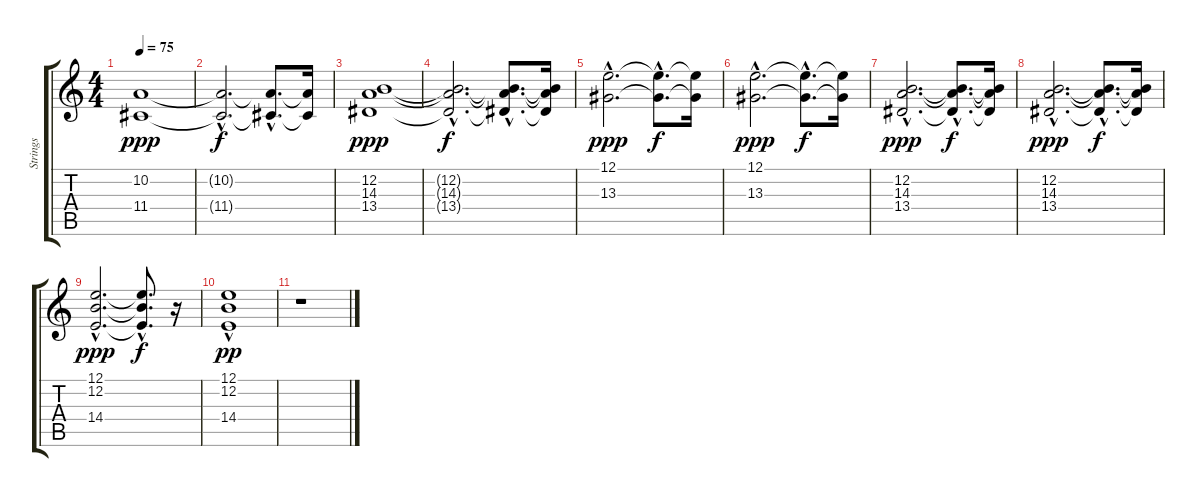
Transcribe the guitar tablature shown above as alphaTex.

\track ("Strings " "Strings ") {instrument stringensemble1}
\staff {score tabs}
\tuning (E4 B3 G3 D3 A2 E2) {hide}
\ts (4 4)
\tempo 75
\clef g2
\ks c
(10.2 11.4).1{dy ppp} |
(10.2{hac t} 11.4{hac t}).2{d dy f} (10.2{hac t} 11.4{hac t}).8{d} (10.2{t} 11.4{t}).16 |
(12.2 14.3 13.4).1{dy ppp} |
(12.2{hac t} 14.3{hac t} 13.4{hac t}).2{d dy f} (12.2{hac t} 14.3{hac t} 13.4{hac t}).8{d} (12.2{t} 14.3{t} 13.4{t}).16 |
(12.1{hac} 13.3{hac}).2{d dy ppp} (12.1{hac t} 13.3{hac t}).8{d dy f} (12.1{t} 13.3{t}).16 |
(12.1{hac} 13.3{hac}).2{d dy ppp} (12.1{hac t} 13.3{hac t}).8{d dy f} (12.1{t} 13.3{t}).16 |
(12.2{hac} 14.3{hac} 13.4{hac}).2{d dy ppp} (12.2{hac t} 14.3{hac t} 13.4{hac t}).8{d dy f} (12.2{t} 14.3{t} 13.4{t}).16 |
(12.2{hac} 14.3{hac} 13.4{hac}).2{d dy ppp} (12.2{hac t} 14.3{hac t} 13.4{hac t}).8{d dy f} (12.2{t} 14.3{t} 13.4{t}).16 |
(12.1{hac} 12.2{hac} 14.4{hac}).2{d dy ppp} (12.1{hac t} 12.2{hac t} 14.4{t}).8{d dy f} r.16 |
(12.1 12.2{hac} 14.4{hac}).1{dy pp} |
r.1
